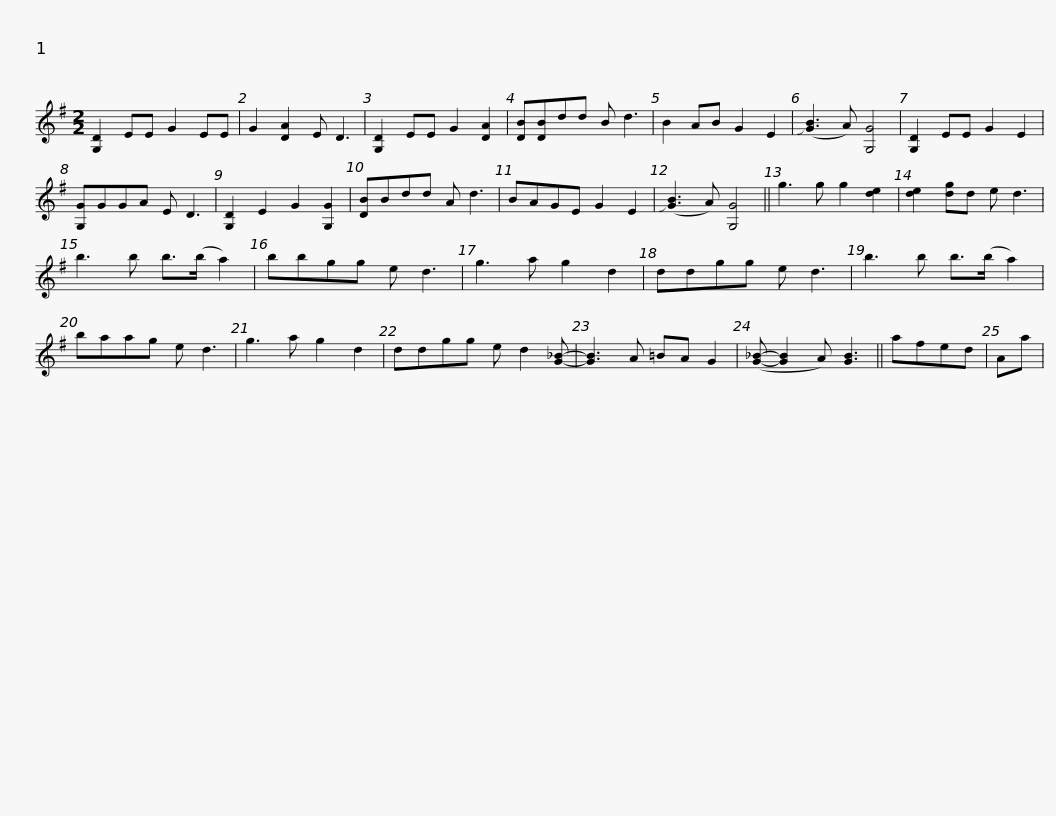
X:1
L:1/8
M:2/2
I:linebreak $
K:G
V:1 treble
V:1
 [G,D]2 EE G2 EE | G2 [DA]2 E D3 | [G,D]2 EE G2 [DA]2 | [DB][DB]dd B d3 | B2 AB G2 E2 | %5
 (!slide![GB]3 A) [G,G]4 | [G,D]2 EE G2 E2 |$ [G,G]GGA E D3 | [G,D]2 E2 G2 [G,G]2 | [DB]Bdd A d3 | %10
 BAGE G2 E2 | (!slide![GB]3 A) [G,G]4 || g3 g g2 [de]2 | [de]2 [dg]d e d3 |$ b3 b b>(b a2) | %15
 bbgg e d3 | g3 a g2 d2 | ddgg e d3 | b3 b b>(b a2) | baag e d3 | %20
 g3 a g2 d2 |$ ddgg e d2 [G_B]- | [GB]3 A =BA G2 | ([G_B]- [GB]2 A) [GB]3 || afed | %25
 Aa | %26
